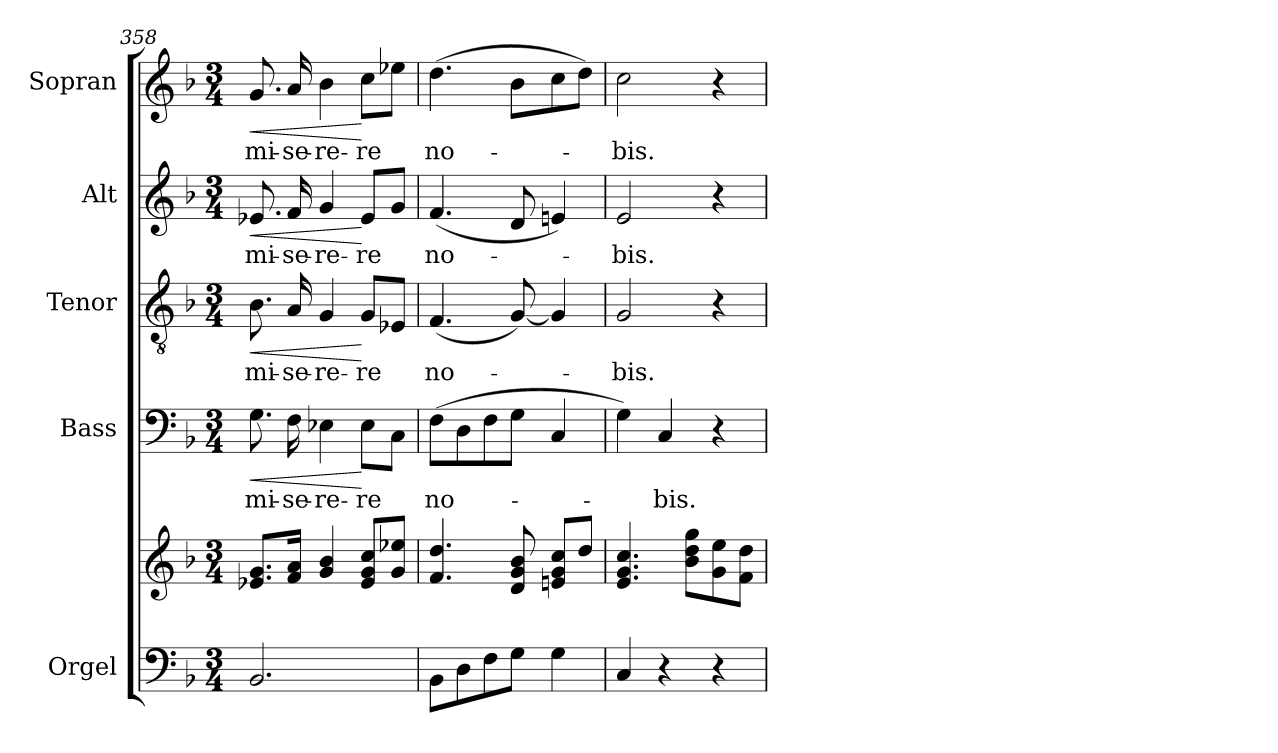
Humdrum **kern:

**kern	**kern	**kern	**text	**dynam	**kern	**text	**dynam	**kern	**text	**dynam	**kern	**text	**dynam
*part5	*part5	*part4	*part4	*part4	*part3	*part3	*part3	*part2	*part2	*part2	*part1	*part1	*part1
*staff6	*staff5	*staff4	*staff4	*staff4	*staff3	*staff3	*staff3	*staff2	*staff2	*staff2	*staff1	*staff1	*staff1
*I"Orgel	*	*I"Bass	*	*	*I"Tenor	*	*	*I"Alt	*	*	*I"Sopran	*	*
*I'Org.	*	*I'B.	*	*	*I'T.	*	*	*I'A.	*	*	*I'S.	*	*
*clefF4	*clefG2	*clefF4	*	*	*clefGv2	*	*	*clefG2	*	*	*clefG2	*	*
*k[b-]	*k[b-]	*k[b-]	*	*	*k[b-]	*	*	*k[b-]	*	*	*k[b-]	*	*
*F:	*F:	*F:	*	*	*F:	*	*	*F:	*	*	*F:	*	*
*M3/4	*M3/4	*M3/4	*	*	*M3/4	*	*	*M3/4	*	*	*M3/4	*	*
=358	=358	=358	=358	=358	=358	=358	=358	=358	=358	=358	=358	=358	=358
!	!	!	!LO:LY:b	!LO:HP:b	!	!LO:LY:b	!LO:HP:b	!	!LO:LY:b	!LO:HP:b	!	!LO:LY:b	!LO:HP:b
2.BB-/	8.e-X/ 8.g/L	8.G\	mi-	<	8.B-\	mi-	<	8.e-X/	mi-	<	8.g/	mi-	<
!	!	!	!LO:LY:b	!	!	!LO:LY:b	!	!	!LO:LY:b	!	!	!LO:LY:b	!
.	16f/ 16a/Jk	16F\	-se-	.	16A/	-se-	.	16f/	-se-	.	16a/	-se-	.
!	!	!	!LO:LY:b	!	!	!LO:LY:b	!	!	!LO:LY:b	!	!	!LO:LY:b	!
.	4g/ 4b-/	4E-X\	-re-	.	4G/	-re-	.	4g/	-re-	.	4b-\	-re-	.
!	!	!	!LO:LY:b	!	!	!LO:LY:b	!	!	!LO:LY:b	!	!	!LO:LY:b	!
.	8e-/ 8g/ 8cc/L	8E-\L	-re	[	8G/L	-re	[	8e-/L	-re	[	8cc\L	-re	[
.	8g/ 8ee-X/J	8C\J	.	.	8E-X/J	.	.	8g/J	.	.	8ee-X\J	.	.
=359	=359	=359	=359	=359	=359	=359	=359	=359	=359	=359	=359	=359	=359
!	!	!	!LO:LY:b	!	!	!LO:LY:b	!	!	!LO:LY:b	!	!	!LO:LY:b	!
8BB-\L	4.f/ 4.dd/	(>8F\L	no-	.	(<4.F/	no-	.	(<4.f/	no-	.	(>4.dd\	no-	.
8D\	.	8D\	.	.	.	.	.	.	.	.	.	.	.
8F\	.	8F\	.	.	.	.	.	.	.	.	.	.	.
8G\J	8d/ 8g/ 8b-/	8G\J	.	.	[8G/)	.	.	8d/	.	.	8b-\L	.	.
4G\	8en/ 8g/ 8cc/L	4C/	.	.	4G/]	.	.	4en/)	.	.	8cc\	.	.
.	8dd/J	.	.	.	.	.	.	.	.	.	8dd\J)	.	.
=360	=360	=360	=360	=360	=360	=360	=360	=360	=360	=360	=360	=360	=360
!	!	!	!	!	!	!LO:LY:b	!	!	!LO:LY:b	!	!	!LO:LY:b	!
4C/	4.e/ 4.g/ 4.cc/	4G\)	.	.	2G/	-bis.	.	2e/	-bis.	.	2cc\	-bis.	.
!	!	!	!LO:LY:b	!	!	!	!	!	!	!	!	!	!
4r	.	4C/	-bis.	.	.	.	.	.	.	.	.	.	.
.	8b-\ 8dd\ 8gg\L	.	.	.	.	.	.	.	.	.	.	.	.
4r	8g\ 8ee\	4r	.	.	4r	.	.	4r	.	.	4r	.	.
.	8f\ 8dd\J	.	.	.	.	.	.	.	.	.	.	.	.
=	=	=	=	=	=	=	=	=	=	=	=	=	=
*-	*-	*-	*-	*-	*-	*-	*-	*-	*-	*-	*-	*-	*-
